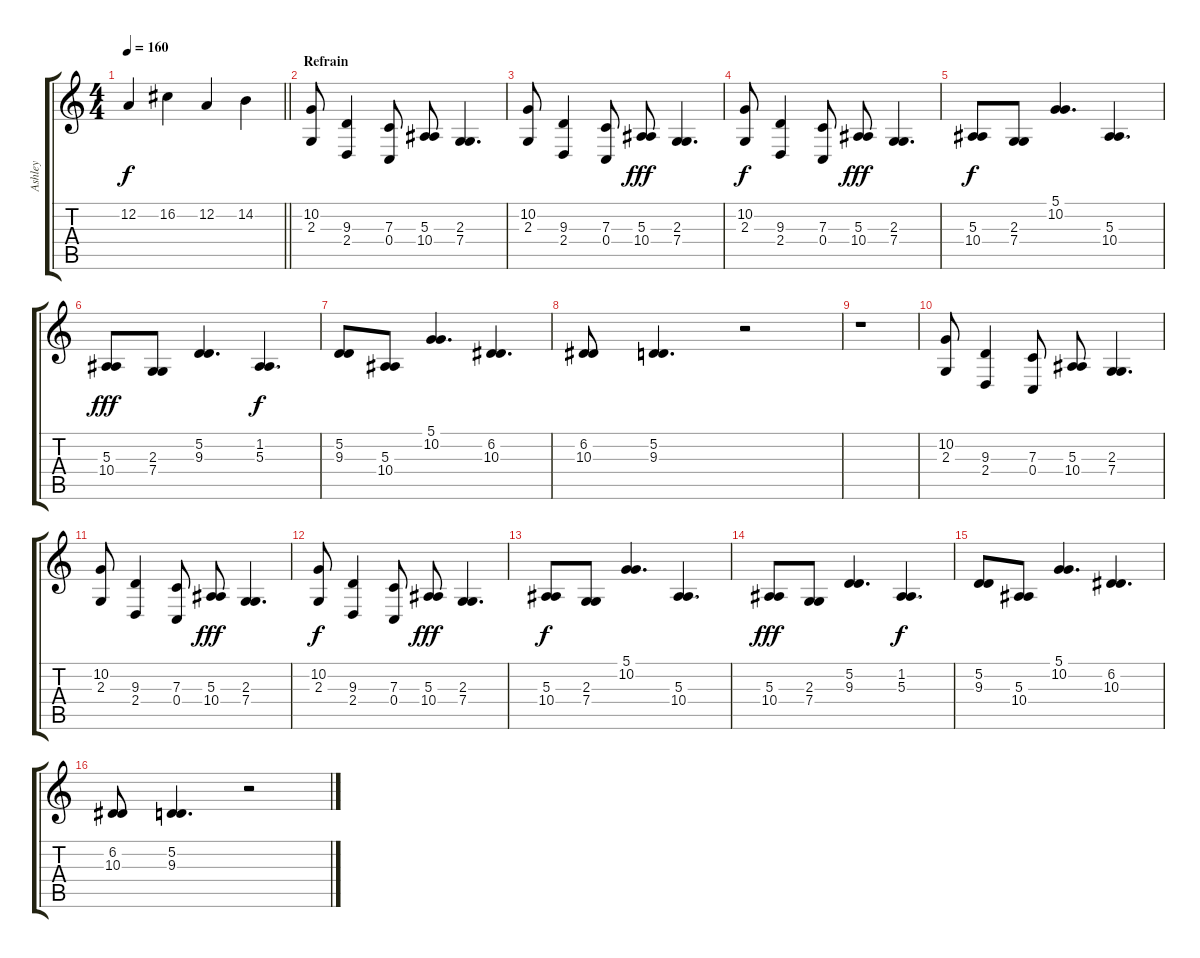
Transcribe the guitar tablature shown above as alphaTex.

\track ("Ashley" "Ashley") {instrument stringensemble1}
\staff {score tabs}
\tuning (D4 A3 F3 C3 G2 D2) {hide}
\ts (4 4)
\tempo 160
\clef g2
\barLineRight lightlight
\ks c
12.2.4{dy f} 16.2.4 12.2.4 14.2.4 |
\section ("" "Refrain")
(10.2 2.3).8{volume 12} (9.3 2.4).4 (7.3 0.4).8 (5.3 10.4).8 (2.3 7.4).4{d} |
(10.2 2.3).8 (9.3 2.4).4 (7.3 0.4).8 (5.3 10.4).8{dy fff} (2.3 7.4).4{d} |
(10.2 2.3).8{dy f} (9.3 2.4).4 (7.3 0.4).8 (5.3 10.4).8{dy fff} (2.3 7.4).4{d} |
(5.3 10.4).8{dy f} (2.3 7.4).8 (5.1 10.2).4{d} (5.3 10.4).4{d} |
(5.3 10.4).8{dy fff} (2.3 7.4).8 (5.2 9.3).4{d} (1.2 5.3).4{d dy f} |
(5.2 9.3).8 (5.3 10.4).8 (5.1 10.2).4{d} (6.2 10.3).4{d} |
(6.2 10.3).8 (5.2 9.3).4{d} r.2 |
r.1 |
(10.2 2.3).8 (9.3 2.4).4 (7.3 0.4).8 (5.3 10.4).8 (2.3 7.4).4{d} |
(10.2 2.3).8 (9.3 2.4).4 (7.3 0.4).8 (5.3 10.4).8{dy fff} (2.3 7.4).4{d} |
(10.2 2.3).8{dy f} (9.3 2.4).4 (7.3 0.4).8 (5.3 10.4).8{dy fff} (2.3 7.4).4{d} |
(5.3 10.4).8{dy f} (2.3 7.4).8 (5.1 10.2).4{d} (5.3 10.4).4{d} |
(5.3 10.4).8{dy fff} (2.3 7.4).8 (5.2 9.3).4{d} (1.2 5.3).4{d dy f} |
(5.2 9.3).8 (5.3 10.4).8 (5.1 10.2).4{d} (6.2 10.3).4{d} |
(6.2 10.3).8 (5.2 9.3).4{d} r.2
